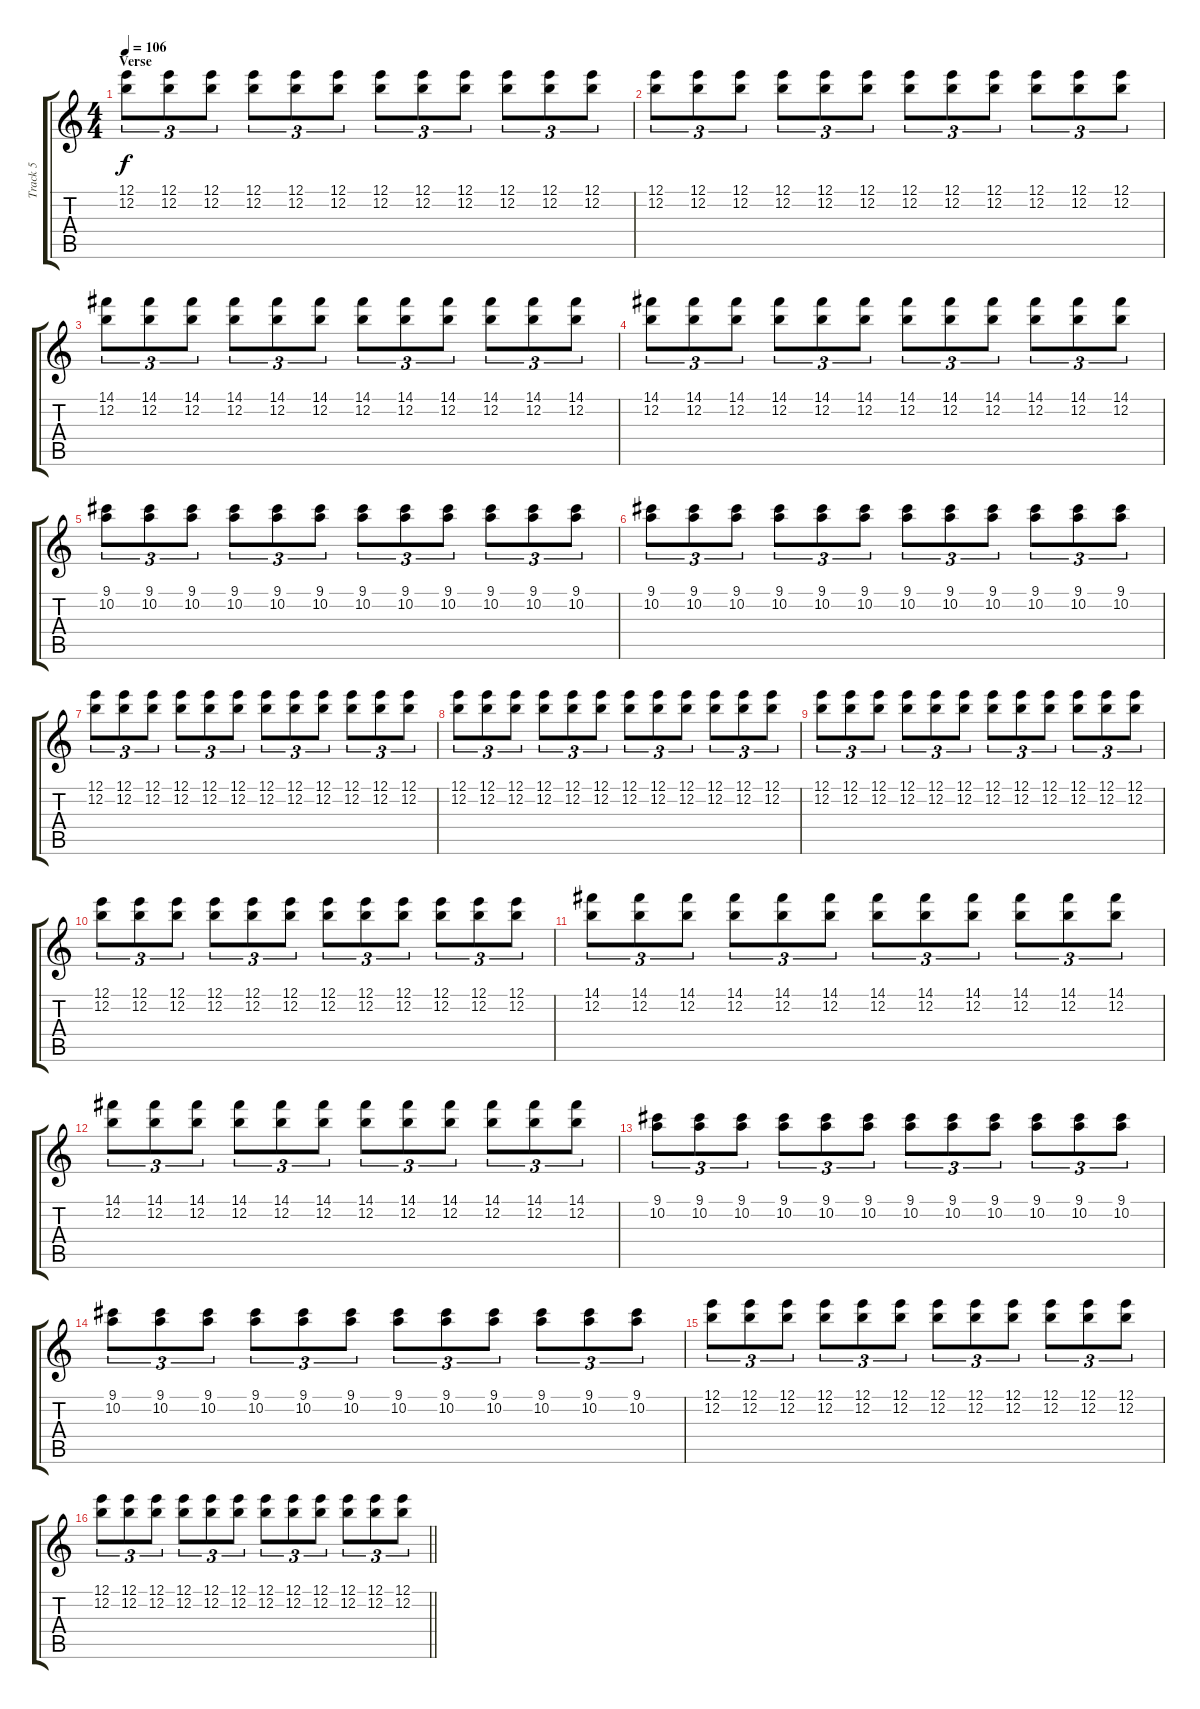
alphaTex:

\track ("Track 5" "Track 5") {instrument acousticguitarsteel}
\staff {score tabs}
\tuning (E4 B3 G3 D3 A2 E2) {hide}
\ts (4 4)
\section ("" "Verse")
\tempo 106
\clef g2
\ks c
(12.1 12.2).8{tu (3 2) dy f} (12.1 12.2).8{tu (3 2)} (12.1 12.2).8{tu (3 2)} (12.1 12.2).8{tu (3 2)} (12.1 12.2).8{tu (3 2)} (12.1 12.2).8{tu (3 2)} (12.1 12.2).8{tu (3 2)} (12.1 12.2).8{tu (3 2)} (12.1 12.2).8{tu (3 2)} (12.1 12.2).8{tu (3 2)} (12.1 12.2).8{tu (3 2)} (12.1 12.2).8{tu (3 2)} |
(12.1 12.2).8{tu (3 2)} (12.1 12.2).8{tu (3 2)} (12.1 12.2).8{tu (3 2)} (12.1 12.2).8{tu (3 2)} (12.1 12.2).8{tu (3 2)} (12.1 12.2).8{tu (3 2)} (12.1 12.2).8{tu (3 2)} (12.1 12.2).8{tu (3 2)} (12.1 12.2).8{tu (3 2)} (12.1 12.2).8{tu (3 2)} (12.1 12.2).8{tu (3 2)} (12.1 12.2).8{tu (3 2)} |
(14.1 12.2).8{tu (3 2)} (14.1 12.2).8{tu (3 2)} (14.1 12.2).8{tu (3 2)} (14.1 12.2).8{tu (3 2)} (14.1 12.2).8{tu (3 2)} (14.1 12.2).8{tu (3 2)} (14.1 12.2).8{tu (3 2)} (14.1 12.2).8{tu (3 2)} (14.1 12.2).8{tu (3 2)} (14.1 12.2).8{tu (3 2)} (14.1 12.2).8{tu (3 2)} (14.1 12.2).8{tu (3 2)} |
(14.1 12.2).8{tu (3 2)} (14.1 12.2).8{tu (3 2)} (14.1 12.2).8{tu (3 2)} (14.1 12.2).8{tu (3 2)} (14.1 12.2).8{tu (3 2)} (14.1 12.2).8{tu (3 2)} (14.1 12.2).8{tu (3 2)} (14.1 12.2).8{tu (3 2)} (14.1 12.2).8{tu (3 2)} (14.1 12.2).8{tu (3 2)} (14.1 12.2).8{tu (3 2)} (14.1 12.2).8{tu (3 2)} |
(9.1 10.2).8{tu (3 2)} (9.1 10.2).8{tu (3 2)} (9.1 10.2).8{tu (3 2)} (9.1 10.2).8{tu (3 2)} (9.1 10.2).8{tu (3 2)} (9.1 10.2).8{tu (3 2)} (9.1 10.2).8{tu (3 2)} (9.1 10.2).8{tu (3 2)} (9.1 10.2).8{tu (3 2)} (9.1 10.2).8{tu (3 2)} (9.1 10.2).8{tu (3 2)} (9.1 10.2).8{tu (3 2)} |
(9.1 10.2).8{tu (3 2)} (9.1 10.2).8{tu (3 2)} (9.1 10.2).8{tu (3 2)} (9.1 10.2).8{tu (3 2)} (9.1 10.2).8{tu (3 2)} (9.1 10.2).8{tu (3 2)} (9.1 10.2).8{tu (3 2)} (9.1 10.2).8{tu (3 2)} (9.1 10.2).8{tu (3 2)} (9.1 10.2).8{tu (3 2)} (9.1 10.2).8{tu (3 2)} (9.1 10.2).8{tu (3 2)} |
(12.1 12.2).8{tu (3 2)} (12.1 12.2).8{tu (3 2)} (12.1 12.2).8{tu (3 2)} (12.1 12.2).8{tu (3 2)} (12.1 12.2).8{tu (3 2)} (12.1 12.2).8{tu (3 2)} (12.1 12.2).8{tu (3 2)} (12.1 12.2).8{tu (3 2)} (12.1 12.2).8{tu (3 2)} (12.1 12.2).8{tu (3 2)} (12.1 12.2).8{tu (3 2)} (12.1 12.2).8{tu (3 2)} |
(12.1 12.2).8{tu (3 2)} (12.1 12.2).8{tu (3 2)} (12.1 12.2).8{tu (3 2)} (12.1 12.2).8{tu (3 2)} (12.1 12.2).8{tu (3 2)} (12.1 12.2).8{tu (3 2)} (12.1 12.2).8{tu (3 2)} (12.1 12.2).8{tu (3 2)} (12.1 12.2).8{tu (3 2)} (12.1 12.2).8{tu (3 2)} (12.1 12.2).8{tu (3 2)} (12.1 12.2).8{tu (3 2)} |
(12.1 12.2).8{tu (3 2)} (12.1 12.2).8{tu (3 2)} (12.1 12.2).8{tu (3 2)} (12.1 12.2).8{tu (3 2)} (12.1 12.2).8{tu (3 2)} (12.1 12.2).8{tu (3 2)} (12.1 12.2).8{tu (3 2)} (12.1 12.2).8{tu (3 2)} (12.1 12.2).8{tu (3 2)} (12.1 12.2).8{tu (3 2)} (12.1 12.2).8{tu (3 2)} (12.1 12.2).8{tu (3 2)} |
(12.1 12.2).8{tu (3 2)} (12.1 12.2).8{tu (3 2)} (12.1 12.2).8{tu (3 2)} (12.1 12.2).8{tu (3 2)} (12.1 12.2).8{tu (3 2)} (12.1 12.2).8{tu (3 2)} (12.1 12.2).8{tu (3 2)} (12.1 12.2).8{tu (3 2)} (12.1 12.2).8{tu (3 2)} (12.1 12.2).8{tu (3 2)} (12.1 12.2).8{tu (3 2)} (12.1 12.2).8{tu (3 2)} |
(14.1 12.2).8{tu (3 2)} (14.1 12.2).8{tu (3 2)} (14.1 12.2).8{tu (3 2)} (14.1 12.2).8{tu (3 2)} (14.1 12.2).8{tu (3 2)} (14.1 12.2).8{tu (3 2)} (14.1 12.2).8{tu (3 2)} (14.1 12.2).8{tu (3 2)} (14.1 12.2).8{tu (3 2)} (14.1 12.2).8{tu (3 2)} (14.1 12.2).8{tu (3 2)} (14.1 12.2).8{tu (3 2)} |
(14.1 12.2).8{tu (3 2)} (14.1 12.2).8{tu (3 2)} (14.1 12.2).8{tu (3 2)} (14.1 12.2).8{tu (3 2)} (14.1 12.2).8{tu (3 2)} (14.1 12.2).8{tu (3 2)} (14.1 12.2).8{tu (3 2)} (14.1 12.2).8{tu (3 2)} (14.1 12.2).8{tu (3 2)} (14.1 12.2).8{tu (3 2)} (14.1 12.2).8{tu (3 2)} (14.1 12.2).8{tu (3 2)} |
(9.1 10.2).8{tu (3 2)} (9.1 10.2).8{tu (3 2)} (9.1 10.2).8{tu (3 2)} (9.1 10.2).8{tu (3 2)} (9.1 10.2).8{tu (3 2)} (9.1 10.2).8{tu (3 2)} (9.1 10.2).8{tu (3 2)} (9.1 10.2).8{tu (3 2)} (9.1 10.2).8{tu (3 2)} (9.1 10.2).8{tu (3 2)} (9.1 10.2).8{tu (3 2)} (9.1 10.2).8{tu (3 2)} |
(9.1 10.2).8{tu (3 2)} (9.1 10.2).8{tu (3 2)} (9.1 10.2).8{tu (3 2)} (9.1 10.2).8{tu (3 2)} (9.1 10.2).8{tu (3 2)} (9.1 10.2).8{tu (3 2)} (9.1 10.2).8{tu (3 2)} (9.1 10.2).8{tu (3 2)} (9.1 10.2).8{tu (3 2)} (9.1 10.2).8{tu (3 2)} (9.1 10.2).8{tu (3 2)} (9.1 10.2).8{tu (3 2)} |
(12.1 12.2).8{tu (3 2)} (12.1 12.2).8{tu (3 2)} (12.1 12.2).8{tu (3 2)} (12.1 12.2).8{tu (3 2)} (12.1 12.2).8{tu (3 2)} (12.1 12.2).8{tu (3 2)} (12.1 12.2).8{tu (3 2)} (12.1 12.2).8{tu (3 2)} (12.1 12.2).8{tu (3 2)} (12.1 12.2).8{tu (3 2)} (12.1 12.2).8{tu (3 2)} (12.1 12.2).8{tu (3 2)} |
\barLineRight lightlight
(12.1 12.2).8{tu (3 2)} (12.1 12.2).8{tu (3 2)} (12.1 12.2).8{tu (3 2)} (12.1 12.2).8{tu (3 2)} (12.1 12.2).8{tu (3 2)} (12.1 12.2).8{tu (3 2)} (12.1 12.2).8{tu (3 2)} (12.1 12.2).8{tu (3 2)} (12.1 12.2).8{tu (3 2)} (12.1 12.2).8{tu (3 2)} (12.1 12.2).8{tu (3 2)} (12.1 12.2).8{tu (3 2)}
